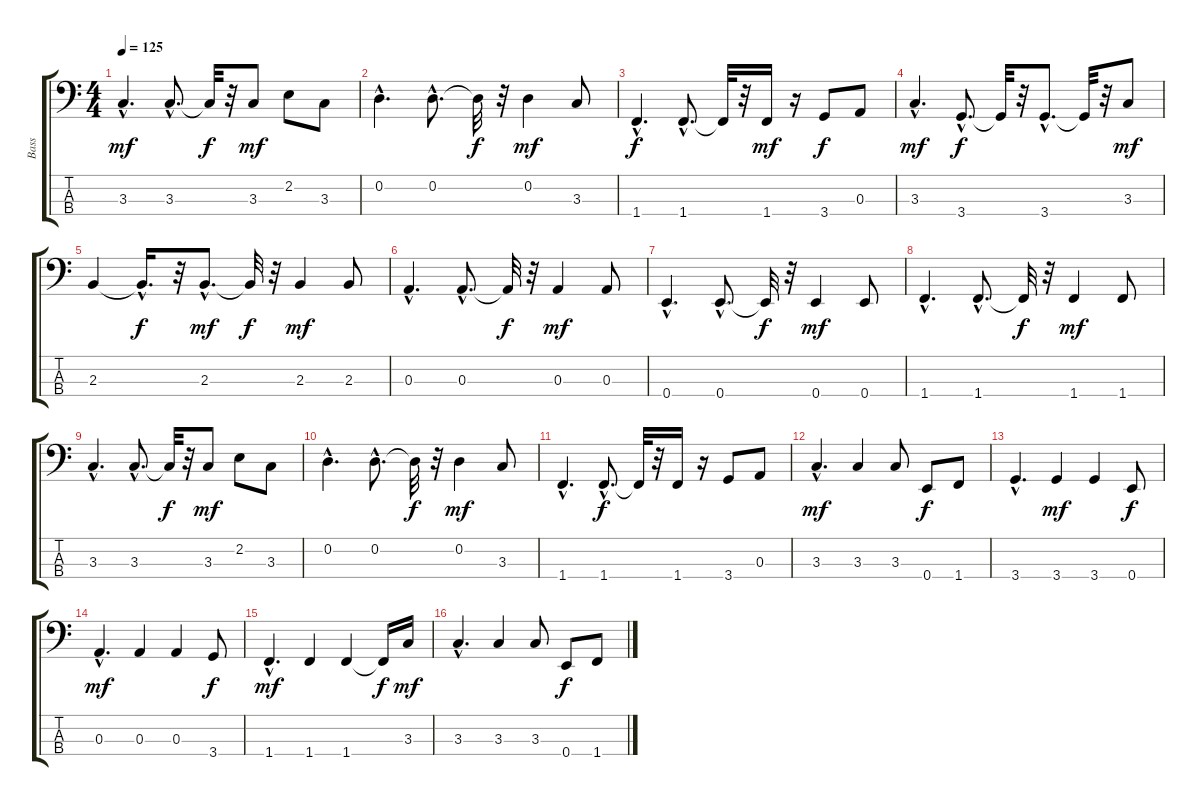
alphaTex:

\track ("Bass" "Bass") {instrument electricbassfinger}
\staff {score tabs}
\tuning (G2 D2 A1 E1) {hide}
\ts (4 4)
\tempo 125
\clef f4
\ks c
3.3{hac}.4{d dy mf} 3.3{hac}.8{d} 3.3{t}.32{dy f} r.32 3.3.8{dy mf} 2.2.8 3.3.8 |
0.2{hac}.4{d} 0.2{hac}.8{d} 0.2{t}.32{dy f} r.32 0.2.4{dy mf} 3.3.8 |
1.4{hac}.4{d dy f} 1.4{hac}.8{d} 1.4{t}.32 r.32 1.4.16{dy mf} r.16 3.4.8{dy f} 0.3.8 |
3.3{hac}.4{d dy mf} 3.4{hac}.8{d dy f} 3.4{t}.32 r.32 3.4{hac}.8{d} 3.4{t}.32 r.32 3.3.8{dy mf} |
2.3.4 2.3{hac t}.16{d dy f} r.32 2.3{hac}.8{d dy mf} 2.3{t}.32{dy f} r.32 2.3.4{dy mf} 2.3.8 |
0.3{hac}.4{d} 0.3{hac}.8{d} 0.3{t}.32{dy f} r.32 0.3.4{dy mf} 0.3.8 |
0.4{hac}.4{d} 0.4{hac}.8{d} 0.4{t}.32{dy f} r.32 0.4.4{dy mf} 0.4.8 |
1.4{hac}.4{d} 1.4{hac}.8{d} 1.4{t}.32{dy f} r.32 1.4.4{dy mf} 1.4.8 |
3.3{hac}.4{d} 3.3{hac}.8{d} 3.3{t}.32{dy f} r.32 3.3.8{dy mf} 2.2.8 3.3.8 |
0.2{hac}.4{d} 0.2{hac}.8{d} 0.2{t}.32{dy f} r.32 0.2.4{dy mf} 3.3.8 |
1.4{hac}.4{d} 1.4{hac}.8{d dy f} 1.4{t}.32 r.32 1.4.16 r.16 3.4.8 0.3.8 |
3.3{hac}.4{d dy mf} 3.3.4 3.3.8 0.4.8{dy f} 1.4.8 |
3.4{hac}.4{d} 3.4.4{dy mf} 3.4.4 0.4.8{dy f} |
0.3{hac}.4{d dy mf} 0.3.4 0.3.4 3.4.8{dy f} |
1.4{hac}.4{d dy mf} 1.4.4 1.4.4 1.4{t}.16{dy f} 3.3.16{dy mf} |
3.3{hac}.4{d} 3.3.4 3.3.8 0.4.8{dy f} 1.4.8
